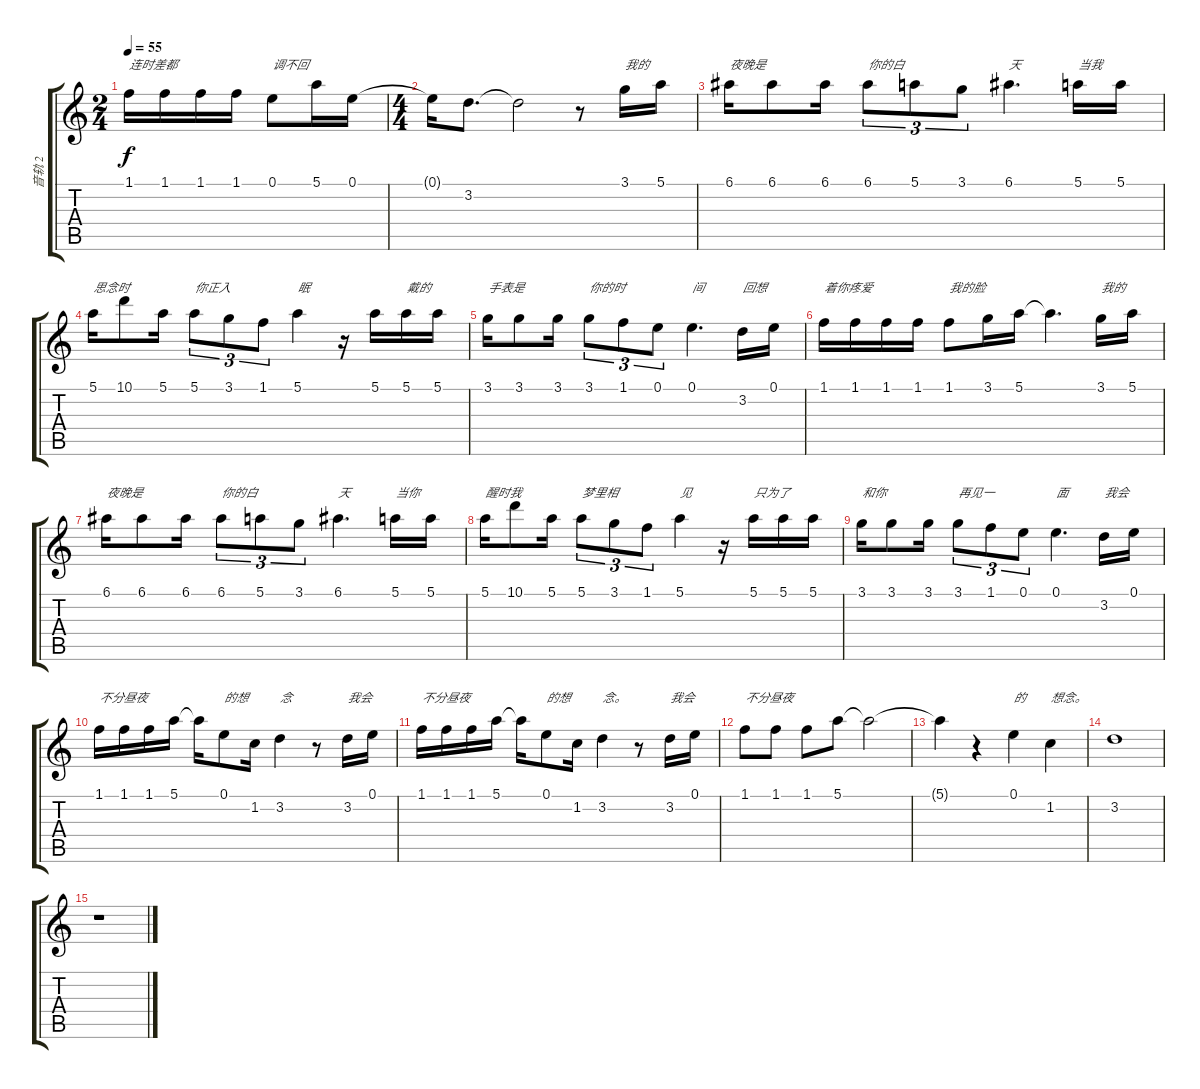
\track ("音轨 2" "音轨 2") {instrument acousticguitarnylon}
\staff {score tabs}
\tuning (E4 B3 G3 D3 A2 E2) {hide}
\ts (2 4)
\tempo 55
\clef g2
\ks c
1.1.16{txt "连时差都" dy f} 1.1.16 1.1.16 1.1.16 0.1.8{txt "调不回"} 5.1.16 0.1.16 |
\ts (4 4)
0.1{t}.16 3.2.8{d} 3.2{t}.2 r.8 3.1.16{txt "我的"} 5.1.16 |
6.1.16{txt "夜晚是"} 6.1.8 6.1.16 6.1.8{tu (3 2) txt "你的白"} 5.1.8{tu (3 2)} 3.1.8{tu (3 2)} 6.1.4{d txt "天"} 5.1.16{txt "当我"} 5.1.16 |
5.1.16{txt "思念时"} 10.1.8 5.1.16 5.1.8{tu (3 2) txt "你正入"} 3.1.8{tu (3 2)} 1.1.8{tu (3 2)} 5.1.4{txt "眠"} r.16 5.1.16 5.1.16{txt "戴的"} 5.1.16 |
3.1.16{txt "手表是"} 3.1.8 3.1.16 3.1.8{tu (3 2) txt "你的时"} 1.1.8{tu (3 2)} 0.1.8{tu (3 2)} 0.1.4{d txt "间"} 3.2.16{txt "回想"} 0.1.16 |
1.1.16{txt "着你疼爱"} 1.1.16 1.1.16 1.1.16 1.1.8{txt "我的脸"} 3.1.16 5.1.16 5.1{t}.4{d} 3.1.16{txt "我的"} 5.1.16 |
6.1.16{txt "夜晚是"} 6.1.8 6.1.16 6.1.8{tu (3 2) txt "你的白"} 5.1.8{tu (3 2)} 3.1.8{tu (3 2)} 6.1.4{d txt "天"} 5.1.16{txt "当你"} 5.1.16 |
5.1.16{txt "醒时我"} 10.1.8 5.1.16 5.1.8{tu (3 2) txt "梦里相"} 3.1.8{tu (3 2)} 1.1.8{tu (3 2)} 5.1.4{txt "见"} r.16 5.1.16{txt "只为了"} 5.1.16 5.1.16 |
3.1.16{txt "和你"} 3.1.8 3.1.16 3.1.8{tu (3 2) txt "再见一"} 1.1.8{tu (3 2)} 0.1.8{tu (3 2)} 0.1.4{d txt "面"} 3.2.16{txt "我会"} 0.1.16 |
1.1.16{txt "不分昼夜"} 1.1.16 1.1.16 5.1.16 5.1{t}.16 0.1.8{txt "的想"} 1.2.16 3.2.4{txt "念"} r.8 3.2.16{txt "我会"} 0.1.16 |
1.1.16{txt "不分昼夜"} 1.1.16 1.1.16 5.1.16 5.1{t}.16 0.1.8{txt "的想"} 1.2.16 3.2.4{txt "念。"} r.8 3.2.16{txt "我会"} 0.1.16 |
1.1.8{txt "不分昼夜"} 1.1.8 1.1.8 5.1.8 5.1{t}.2 |
5.1{t}.4 r.4 0.1.4{txt "的"} 1.2.4{txt "想念。"} |
3.2.1 |
r.1
